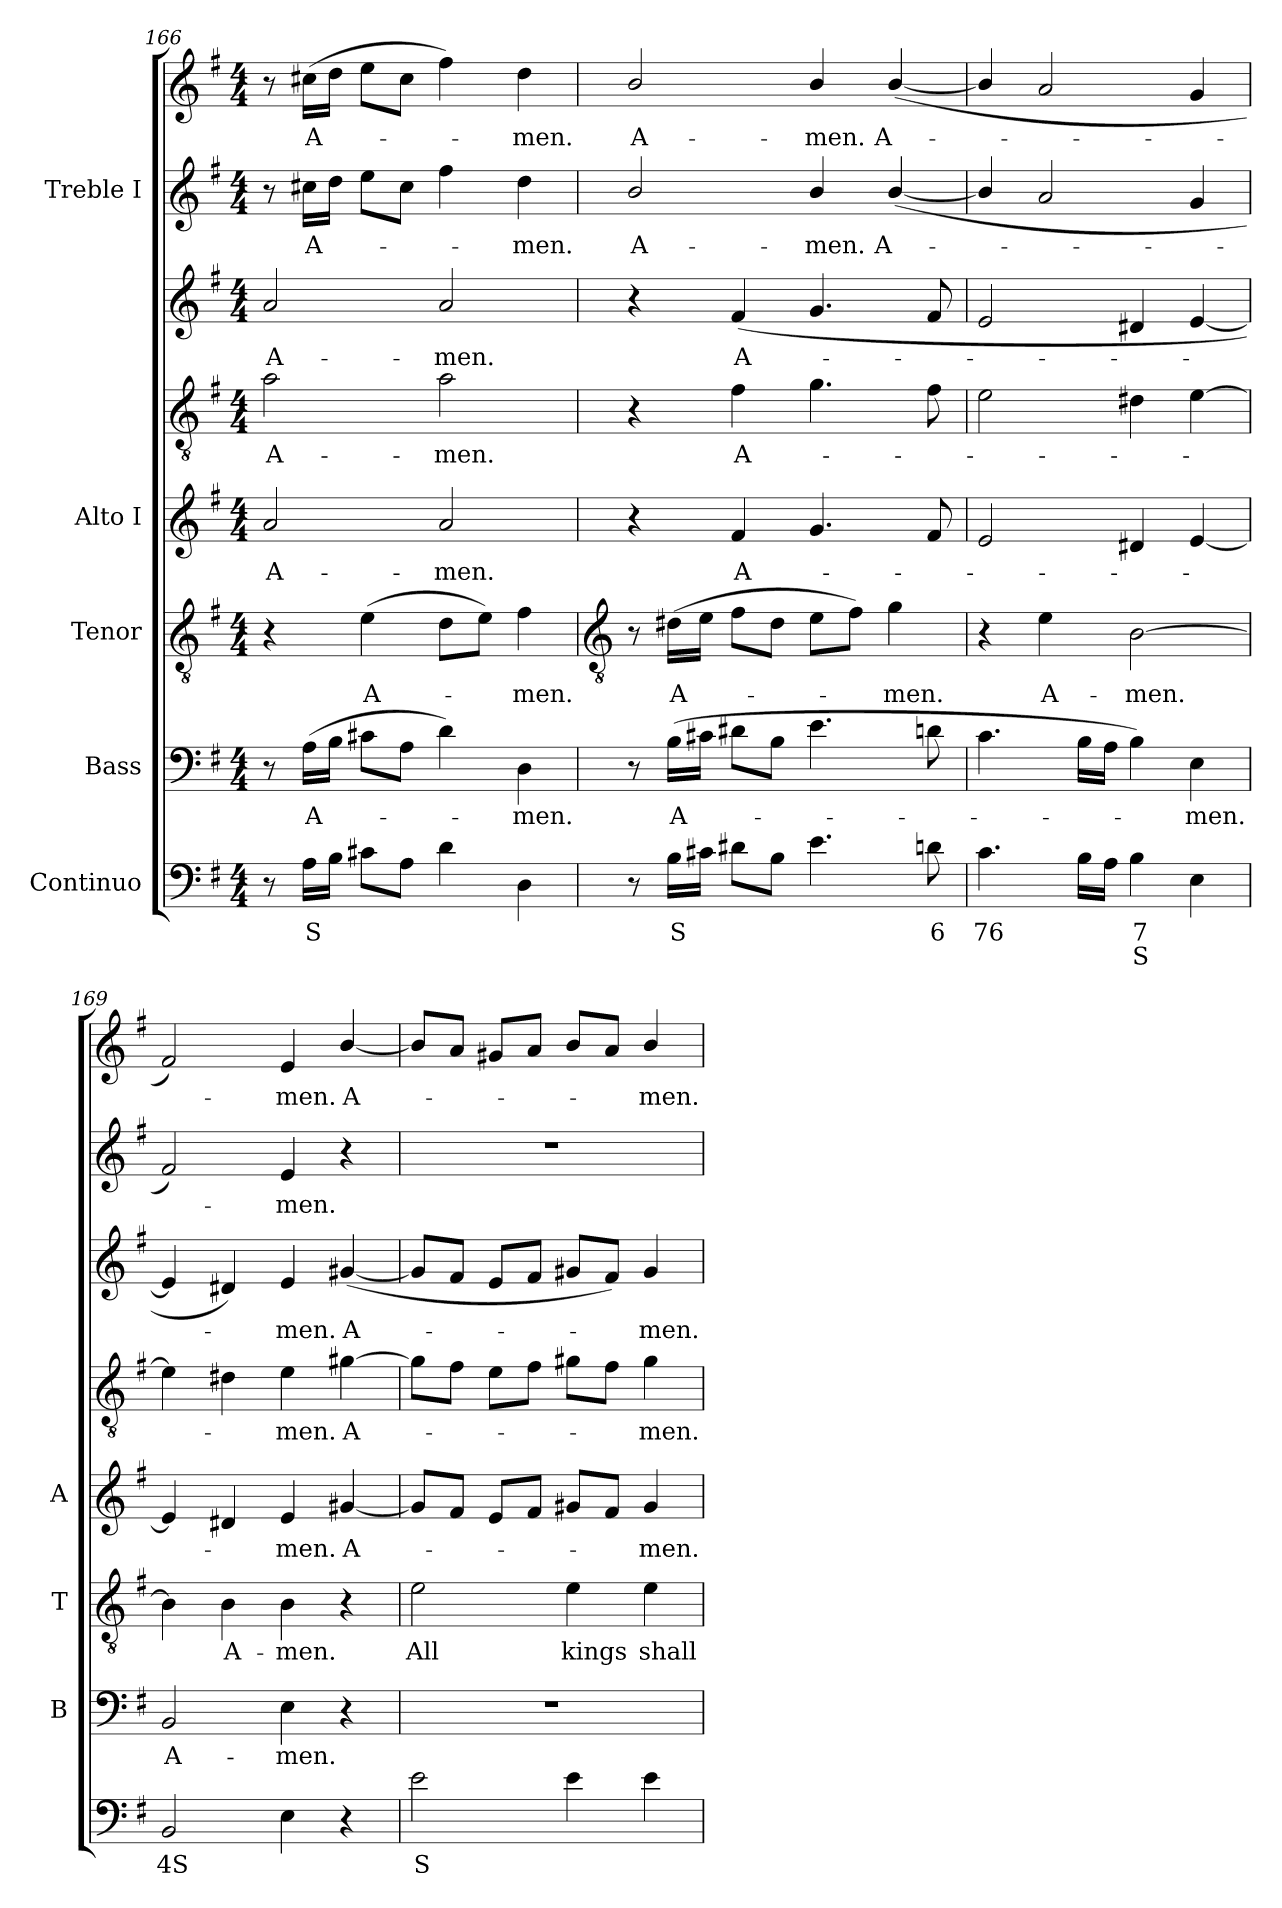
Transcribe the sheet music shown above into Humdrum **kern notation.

**kern	**text	**text	**kern	**text	**kern	**text	**kern	**text	**kern	**text	**kern	**text	**kern	**text	**kern	**text
*part5	*part5	*part5	*part4	*part4	*part3	*part3	*part2	*part2	*part2	*part2	*part2	*part2	*part1	*part1	*part1	*part1
*staff8	*staff8	*staff8	*staff7	*staff7	*staff6	*staff6	*staff5	*staff5	*staff4	*staff4	*staff3	*staff3	*staff2	*staff2	*staff1	*staff1
*I"Continuo	*	*	*I"Bass	*	*I"Tenor	*	*I"Alto I	*	*	*	*	*	*I"Treble I	*	*	*
*	*	*	*I'B	*	*I'T	*	*I'A	*	*	*	*	*	*	*	*	*
*clefF4	*	*	*clefF4	*	*clefGv2	*	*	*	*clefGv2	*	*clefG2	*	*clefG2	*	*clefG2	*
*k[f#]	*	*	*k[f#]	*	*k[f#]	*	*k[f#]	*	*k[f#]	*	*k[f#]	*	*k[f#]	*	*k[f#]	*
*G:	*	*	*G:	*	*G:	*	*G:	*	*G:	*	*G:	*	*G:	*	*G:	*
*M4/4	*	*	*M4/4	*	*M4/4	*	*M4/4	*	*M4/4	*	*M4/4	*	*M4/4	*	*M4/4	*
=166	=166	=166	=166	=166	=166	=166	=166	=166	=166	=166	=166	=166	=166	=166	=166	=166
!	!	!	!	!	!	!	!	!LO:LY:b	!	!LO:LY:b	!	!LO:LY:b	!	!	!	!
8r	.	.	8r	.	4r	.	2a	A-	2a	A-	2a	A-	8r	.	8r	.
!	!LO:LY:b	!	!	!LO:LY:b	!	!	!	!	!	!	!	!	!	!LO:LY:b	!	!LO:LY:b
16ALL	S	.	(>16ALL	A-	.	.	.	.	.	.	.	.	16cc#XLL	A-	(>16cc#XLL	A-
16BJJ	.	.	16BJJ	.	.	.	.	.	.	.	.	.	16ddJJ	.	16ddJJ	.
!	!	!	!	!	!	!LO:LY:b	!	!	!	!	!	!	!	!	!	!
8c#XL	.	.	8c#XL	.	(>4e	A-	.	.	.	.	.	.	8eeL	.	8eeL	.
8AJ	.	.	8AJ	.	.	.	.	.	.	.	.	.	8cc#J	.	8cc#J	.
!	!	!	!	!	!	!	!	!LO:LY:b	!	!LO:LY:b	!	!LO:LY:b	!	!	!	!
4d	.	.	4d)	.	8dL	.	2a	-men.	2a	-men.	2a	-men.	4ff#	.	4ff#)	.
.	.	.	.	.	8eJ)	.	.	.	.	.	.	.	.	.	.	.
!	!	!	!	!LO:LY:b	!	!LO:LY:b	!	!	!	!	!	!	!	!LO:LY:b	!	!LO:LY:b
4D	.	.	4D	men.	4f#	men.	.	.	.	.	.	.	4dd	men.	4dd	men.
!!LO:LB:g=z
=167	=167	=167	=167	=167	=167	=167	=167	=167	=167	=167	=167	=167	=167	=167	=167	=167
*	*	*	*	*	*clefGv2	*	*	*	*	*	*	*	*	*	*	*
!	!	!	!	!	!	!	!	!	!	!	!	!	!	!LO:LY:b	!	!LO:LY:b
8r	.	.	8r	.	8r	.	4r	.	4r	.	4r	.	2b/	A-	2b/	A-
!	!LO:LY:b	!	!	!LO:LY:b	!	!LO:LY:b	!	!	!	!	!	!	!	!	!	!
16BLL	S	.	(>16BLL	A-	(>16d#XLL	A-	.	.	.	.	.	.	.	.	.	.
16c#XJJ	.	.	16c#XJJ	.	16eJJ	.	.	.	.	.	.	.	.	.	.	.
!	!	!	!	!	!	!	!	!LO:LY:b	!	!LO:LY:b	!	!LO:LY:b	!	!	!	!
8d#XL	.	.	8d#XL	.	8f#L	.	4f#	A-	4f#	A-	(<4f#	A-	.	.	.	.
8BJ	.	.	8BJ	.	8d#J	.	.	.	.	.	.	.	.	.	.	.
!	!	!	!	!	!	!	!	!	!	!	!	!	!	!LO:LY:b	!	!LO:LY:b
4.e	.	.	4.e	.	8eL	.	4.g	.	4.g	.	4.g	.	4b/	-men.	4b/	-men.
.	.	.	.	.	8f#J)	.	.	.	.	.	.	.	.	.	.	.
!	!	!	!	!	!	!LO:LY:b	!	!	!	!	!	!	!	!LO:LY:b	!	!LO:LY:b
.	.	.	.	.	4g	men.	.	.	.	.	.	.	(<[4b/	A-	(<[4b/	A-
!	!LO:LY:b	!	!	!	!	!	!	!	!	!	!	!	!	!	!	!
8dn	6	.	8dn	.	.	.	8f#	.	8f#	.	8f#	.	.	.	.	.
=168	=168	=168	=168	=168	=168	=168	=168	=168	=168	=168	=168	=168	=168	=168	=168	=168
!	!LO:LY:b	!	!	!	!	!	!	!	!	!	!	!	!	!	!	!
4.c	76	.	4.c	.	4r	.	2e	.	2e	.	2e	.	4b/]	.	4b/]	.
!	!	!	!	!	!	!LO:LY:b	!	!	!	!	!	!	!	!	!	!
.	.	.	.	.	4e	A-	.	.	.	.	.	.	2a	.	2a	.
16BLL	.	.	16BLL	.	.	.	.	.	.	.	.	.	.	.	.	.
16AJJ	.	.	16AJJ	.	.	.	.	.	.	.	.	.	.	.	.	.
!	!LO:LY:b	!LO:LY:b	!	!	!	!LO:LY:b	!	!	!	!	!	!	!	!	!	!
4B	7	S	4B)	.	[2B	-men.	4d#X	.	4d#X	.	4d#X	.	.	.	.	.
!	!	!	!	!LO:LY:b	!	!	!	!	!	!	!	!	!	!	!	!
4E	.	.	4E	men.	.	.	[4e	.	[4e	.	[4e	.	4g	.	4g/	.
=169	=169	=169	=169	=169	=169	=169	=169	=169	=169	=169	=169	=169	=169	=169	=169	=169
!	!LO:LY:b	!	!	!LO:LY:b	!	!	!	!	!	!	!	!	!	!	!	!
2BB	4S	.	2BB	A-	4B]	.	4e]	.	4e]	.	4e]	.	2f#)	.	2f#)	.
!	!	!	!	!	!	!LO:LY:b	!	!	!	!	!	!	!	!	!	!
.	.	.	.	.	4B	A-	4d#X	.	4d#X	.	4d#X)	.	.	.	.	.
!	!	!	!	!LO:LY:b	!	!LO:LY:b	!	!LO:LY:b	!	!LO:LY:b	!	!LO:LY:b	!	!LO:LY:b	!	!LO:LY:b
4E	.	.	4E	-men.	4B	-men.	4e	men.	4e	men.	4e	men.	4e	men.	4e	men.
!	!	!	!	!	!	!	!	!LO:LY:b	!	!LO:LY:b	!	!LO:LY:b	!	!	!	!LO:LY:b
4r	.	.	4r	.	4r	.	[4g#X	A-	[4g#X	A-	(<[4g#X	A-	4r	.	[4b/	A-
=170	=170	=170	=170	=170	=170	=170	=170	=170	=170	=170	=170	=170	=170	=170	=170	=170
!	!LO:LY:b	!	!	!	!	!LO:LY:b	!	!	!	!	!	!	!	!	!	!
2e	S	.	1r	.	2e	All	8g#L]	.	8g#L]	.	8g#L]	.	1r	.	8bL]	.
.	.	.	.	.	.	.	8f#J	.	8f#J	.	8f#J	.	.	.	8aJ	.
.	.	.	.	.	.	.	8eL	.	8eL	.	8eL	.	.	.	8g#XL	.
.	.	.	.	.	.	.	8f#J	.	8f#J	.	8f#J	.	.	.	8aJ	.
!	!	!	!	!	!	!LO:LY:b	!	!	!	!	!	!	!	!	!	!
4e	.	.	.	.	4e	kings	8g#L	.	8g#L	.	8g#L	.	.	.	8bL	.
.	.	.	.	.	.	.	8f#J	.	8f#J	.	8f#J)	.	.	.	(8aJ	.
!	!	!	!	!	!	!LO:LY:b	!	!LO:LY:b	!	!LO:LY:b	!	!LO:LY:b	!	!	!	!LO:LY:b
4e	.	.	.	.	4e	shall	4g#	men.	4g#	men.	4g#	men.	.	.	4b/	men.
=	=	=	=	=	=	=	=	=	=	=	=	=	=	=	=	=
*-	*-	*-	*-	*-	*-	*-	*-	*-	*-	*-	*-	*-	*-	*-	*-	*-
